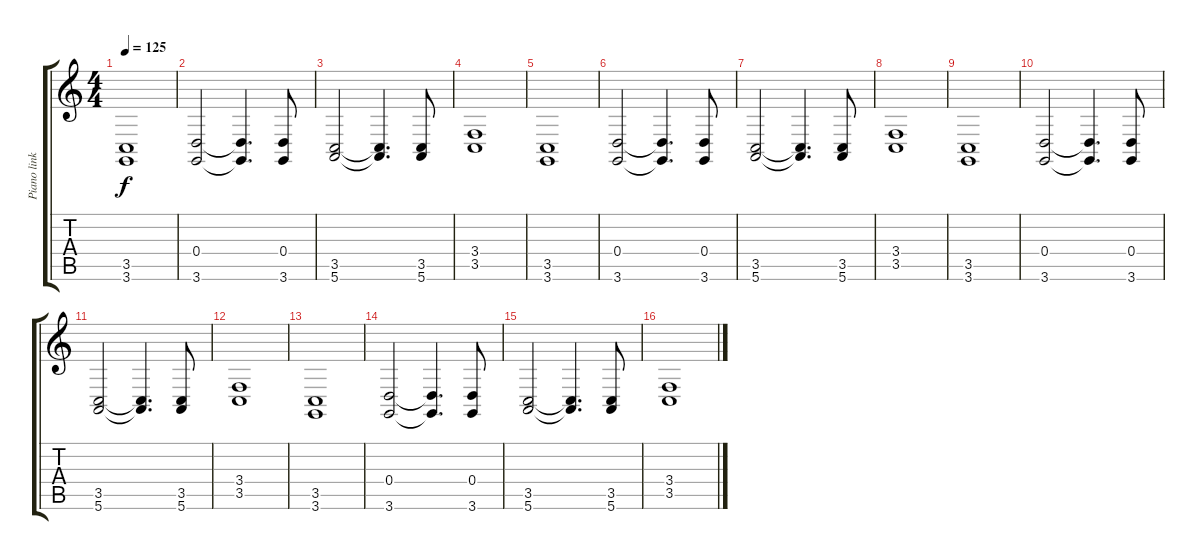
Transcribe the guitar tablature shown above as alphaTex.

\track ("Piano linkerhand" "Piano link") {instrument acousticgrandpiano}
\staff {score tabs}
\tuning (E4 B3 G3 D3 A2 E2) {hide}
\ts (4 4)
\tempo 125
\clef g2
\ks c
(3.5 3.6).1{dy f} |
(0.4 3.6).2 (0.4{t} 3.6{t}).4{d} (0.4 3.6).8 |
(3.5 5.6).2 (3.5{t} 5.6{t}).4{d} (3.5 5.6).8 |
(3.4 3.5).1 |
(3.5 3.6).1 |
(0.4 3.6).2 (0.4{t} 3.6{t}).4{d} (0.4 3.6).8 |
(3.5 5.6).2 (3.5{t} 5.6{t}).4{d} (3.5 5.6).8 |
(3.4 3.5).1 |
(3.5 3.6).1 |
(0.4 3.6).2 (0.4{t} 3.6{t}).4{d} (0.4 3.6).8 |
(3.5 5.6).2 (3.5{t} 5.6{t}).4{d} (3.5 5.6).8 |
(3.4 3.5).1 |
(3.5 3.6).1 |
(0.4 3.6).2 (0.4{t} 3.6{t}).4{d} (0.4 3.6).8 |
(3.5 5.6).2 (3.5{t} 5.6{t}).4{d} (3.5 5.6).8 |
(3.4 3.5).1
